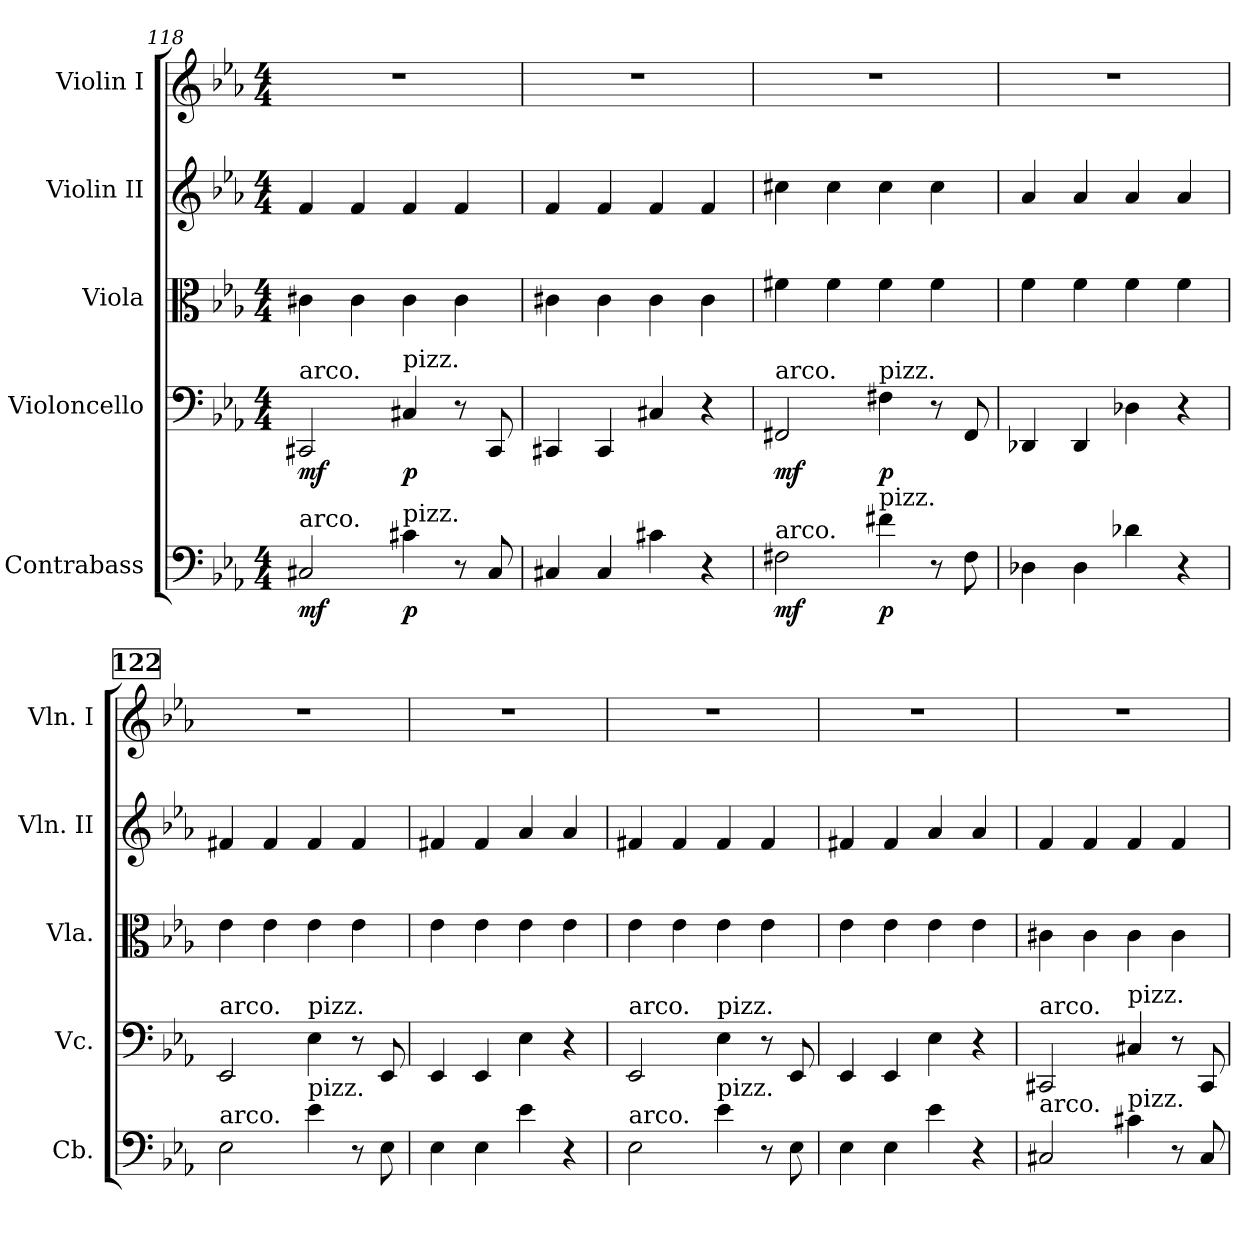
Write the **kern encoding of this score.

**kern	**dynam	**kern	**dynam	**kern	**kern	**kern
*part5	*part5	*part4	*part4	*part3	*part2	*part1
*staff5	*staff5	*staff4	*staff4	*staff3	*staff2	*staff1
*I"Contrabass	*	*I"Violoncello	*	*I"Viola	*I"Violin II	*I"Violin I
*I'Cb.	*	*I'Vc.	*	*I'Vla.	*I'Vln. II	*I'Vln. I
*clefF4	*	*clefF4	*	*clefC3	*clefG2	*clefG2
*ITrd7c12	*	*	*	*	*	*
*k[b-e-a-]	*	*k[b-e-a-]	*	*k[b-e-a-]	*k[b-e-a-]	*k[b-e-a-]
*M4/4	*	*M4/4	*	*M4/4	*M4/4	*M4/4
=118	=118	=118	=118	=118	=118	=118
!	!	!LO:TX:a:t=arco.	!	!	!	!
!LO:TX:a:t=arco.	!	!	!	!	!	!
!	!LO:DY:b	!	!LO:DY:b	!	!	!
2CC#X/	mf	2CC#X/	mf	4c#X\	4f/	1r
.	.	.	.	4c#\	4f/	.
!	!	!LO:TX:a:t=pizz.	!	!	!	!
!LO:TX:a:t=pizz.	!	!	!	!	!	!
!	!LO:DY:b	!	!LO:DY:b	!	!	!
4C#X\	p	4C#X/	p	4c#\	4f/	.
8r	.	8r	.	4c#\	4f/	.
8CC#/	.	8CC#/	.	.	.	.
!!LO:PB:g=z
=119	=119	=119	=119	=119	=119	=119
4CC#X/	.	4CC#X/	.	4c#X\	4f/	1r
4CC#/	.	4CC#/	.	4c#\	4f/	.
4C#X\	.	4C#X/	.	4c#\	4f/	.
4r	.	4r	.	4c#\	4f/	.
=120	=120	=120	=120	=120	=120	=120
!	!	!LO:TX:a:t=arco.	!	!	!	!
!LO:TX:a:t=arco.	!	!	!	!	!	!
!	!LO:DY:b	!	!LO:DY:b	!	!	!
2FF#X\	mf	2FF#X/	mf	4f#X\	4cc#X\	1r
.	.	.	.	4f#\	4cc#\	.
!	!	!LO:TX:a:t=pizz.	!	!	!	!
!LO:TX:a:t=pizz.	!	!	!	!	!	!
!	!LO:DY:b	!	!LO:DY:b	!	!	!
4F#X\	p	4F#X\	p	4f#\	4cc#\	.
8r	.	8r	.	4f#\	4cc#\	.
8FF#\	.	8FF#/	.	.	.	.
=121	=121	=121	=121	=121	=121	=121
4DD-X\	.	4DD-X/	.	4f\	4a-/	1r
4DD-\	.	4DD-/	.	4f\	4a-/	.
4D-X\	.	4D-X\	.	4f\	4a-/	.
4r	.	4r	.	4f\	4a-/	.
!!LO:REH:place=s1:a:B:fs=14:t=122
=122	=122	=122	=122	=122	=122	=122
!	!	!LO:TX:a:t=arco.	!	!	!	!
!LO:TX:a:t=arco.	!	!	!	!	!	!
2EE-\	.	2EE-/	.	4e-\	4f#X/	1r
.	.	.	.	4e-\	4f#/	.
!	!	!LO:TX:a:t=pizz.	!	!	!	!
!LO:TX:a:t=pizz.	!	!	!	!	!	!
4E-\	.	4E-\	.	4e-\	4f#/	.
8r	.	8r	.	4e-\	4f#/	.
8EE-\	.	8EE-/	.	.	.	.
=123	=123	=123	=123	=123	=123	=123
4EE-\	.	4EE-/	.	4e-\	4f#X/	1r
4EE-\	.	4EE-/	.	4e-\	4f#/	.
4E-\	.	4E-\	.	4e-\	4a-/	.
4r	.	4r	.	4e-\	4a-/	.
=124	=124	=124	=124	=124	=124	=124
!	!	!LO:TX:a:t=arco.	!	!	!	!
!LO:TX:a:t=arco.	!	!	!	!	!	!
2EE-\	.	2EE-/	.	4e-\	4f#X/	1r
.	.	.	.	4e-\	4f#/	.
!	!	!LO:TX:a:t=pizz.	!	!	!	!
!LO:TX:a:t=pizz.	!	!	!	!	!	!
4E-\	.	4E-\	.	4e-\	4f#/	.
8r	.	8r	.	4e-\	4f#/	.
8EE-\	.	8EE-/	.	.	.	.
!!LO:LB:g=z
=125	=125	=125	=125	=125	=125	=125
4EE-\	.	4EE-/	.	4e-\	4f#X/	1r
4EE-\	.	4EE-/	.	4e-\	4f#/	.
4E-\	.	4E-\	.	4e-\	4a-/	.
4r	.	4r	.	4e-\	4a-/	.
=126	=126	=126	=126	=126	=126	=126
!	!	!LO:TX:a:t=arco.	!	!	!	!
!LO:TX:a:t=arco.	!	!	!	!	!	!
2CC#X/	.	2CC#X/	.	4c#X\	4f/	1r
.	.	.	.	4c#\	4f/	.
!	!	!LO:TX:a:t=pizz.	!	!	!	!
!LO:TX:a:t=pizz.	!	!	!	!	!	!
4C#X\	.	4C#X/	.	4c#\	4f/	.
8r	.	8r	.	4c#\	4f/	.
8CC#/	.	8CC#/	.	.	.	.
=	=	=	=	=	=	=
*-	*-	*-	*-	*-	*-	*-
